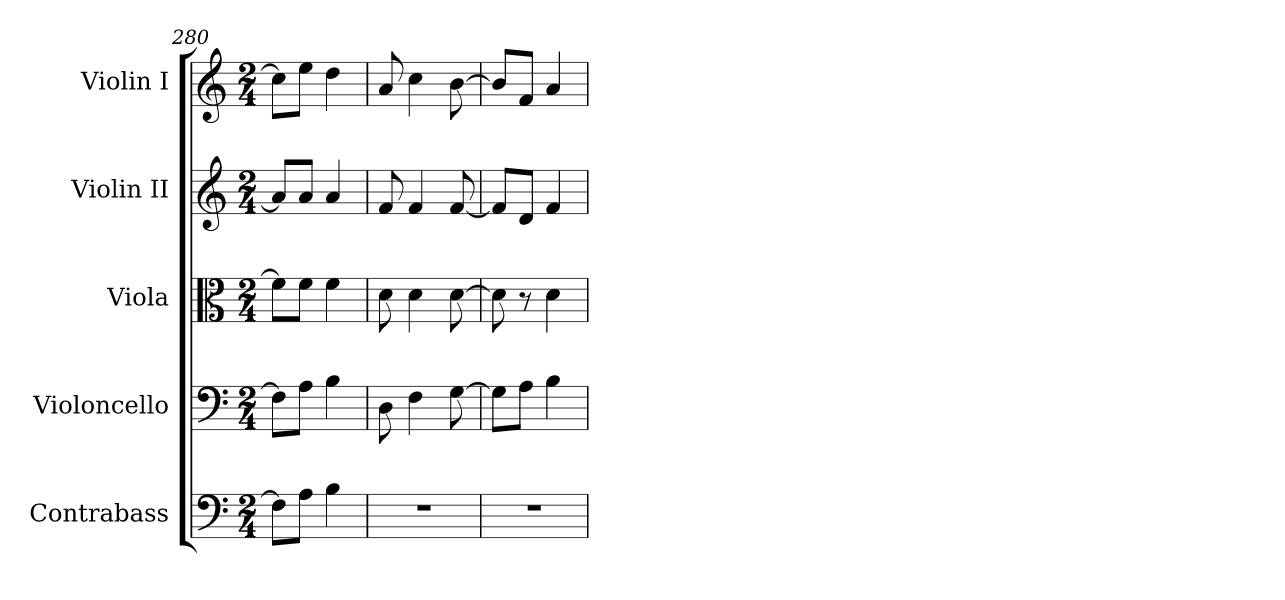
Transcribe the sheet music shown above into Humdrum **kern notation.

**kern	**kern	**kern	**kern	**kern
*part5	*part4	*part3	*part2	*part1
*staff5	*staff4	*staff3	*staff2	*staff1
*I"Contrabass	*I"Violoncello	*I"Viola	*I"Violin II	*I"Violin I
*I'Cb.	*I'Vc.	*I'Vla.	*I'Vln. II	*I'Vln. I
*clefF4	*clefF4	*clefC3	*clefG2	*clefG2
*ITrd7c12	*	*	*	*
*k[]	*k[]	*k[]	*k[]	*k[]
*M2/4	*M2/4	*M2/4	*M2/4	*M2/4
=280	=280	=280	=280	=280
8FF\L]	8F\L]	8f\L]	8a/L]	8cc\L]
8AA\J	8A\J	8f\J	8a/J	8ee\J
4BB\	4B\	4f\	4a/	4dd\
!!LO:PB:g=z
=281	=281	=281	=281	=281
2r	8D\	8d\	8f/	8a/
.	4F\	4d\	4f/	4cc\
.	[8G\	[8d\	[8f/	[8b\
=282	=282	=282	=282	=282
2r	8G\L]	8d\]	8f/L]	8b/L]
.	8A\J	8r	8d/J	8f/J
.	4B\	4d\	4f/	4a/
=	=	=	=	=
*-	*-	*-	*-	*-
